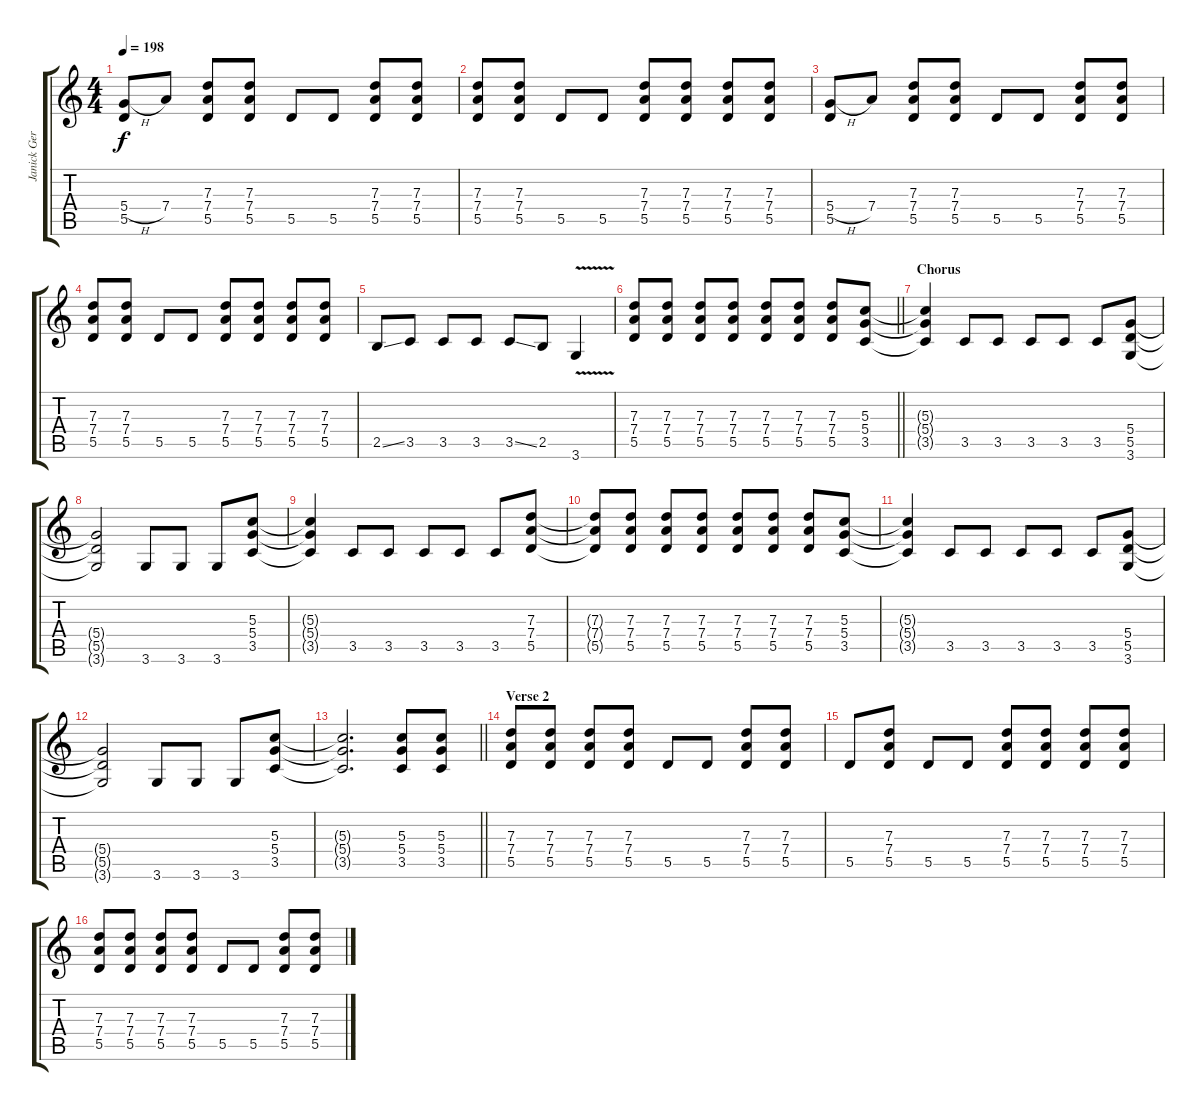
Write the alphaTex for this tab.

\track ("Janick Gers" "Janick Ger") {instrument distortionguitar}
\staff {score tabs}
\tuning (E4 B3 G3 D3 A2 E2) {hide}
\ts (4 4)
\tempo 198
\clef g2
\ks c
(5.4{h} 5.5).8{dy f} 7.4.8 (7.3 7.4 5.5).8 (7.3 7.4 5.5).8 5.5.8 5.5.8 (7.3 7.4 5.5).8 (7.3 7.4 5.5).8 |
(7.3 7.4 5.5).8 (7.3 7.4 5.5).8 5.5.8 5.5.8 (7.3 7.4 5.5).8 (7.3 7.4 5.5).8 (7.3 7.4 5.5).8 (7.3 7.4 5.5).8 |
(5.4{h} 5.5).8 7.4.8 (7.3 7.4 5.5).8 (7.3 7.4 5.5).8 5.5.8 5.5.8 (7.3 7.4 5.5).8 (7.3 7.4 5.5).8 |
(7.3 7.4 5.5).8 (7.3 7.4 5.5).8 5.5.8 5.5.8 (7.3 7.4 5.5).8 (7.3 7.4 5.5).8 (7.3 7.4 5.5).8 (7.3 7.4 5.5).8 |
2.5{ss}.8 3.5.8 3.5.8 3.5.8 3.5{ss}.8 2.5.8 3.6{v}.4 |
\barLineRight lightlight
(7.3 7.4 5.5).8 (7.3 7.4 5.5).8 (7.3 7.4 5.5).8 (7.3 7.4 5.5).8 (7.3 7.4 5.5).8 (7.3 7.4 5.5).8 (7.3 7.4 5.5).8 (5.3 5.4 3.5).8 |
\section ("" "Chorus")
(5.3{t} 5.4{t} 3.5{t}).4 3.5.8 3.5.8 3.5.8 3.5.8 3.5.8 (5.4 5.5 3.6).8 |
(5.4{t} 5.5{t} 3.6{t}).2 3.6.8 3.6.8 3.6.8 (5.3 5.4 3.5).8 |
(5.3{t} 5.4{t} 3.5{t}).4 3.5.8 3.5.8 3.5.8 3.5.8 3.5.8 (7.3 7.4 5.5).8 |
(7.3{t} 7.4{t} 5.5{t}).8 (7.3 7.4 5.5).8 (7.3 7.4 5.5).8 (7.3 7.4 5.5).8 (7.3 7.4 5.5).8 (7.3 7.4 5.5).8 (7.3 7.4 5.5).8 (5.3 5.4 3.5).8 |
(5.3{t} 5.4{t} 3.5{t}).4 3.5.8 3.5.8 3.5.8 3.5.8 3.5.8 (5.4 5.5 3.6).8 |
(5.4{t} 5.5{t} 3.6{t}).2 3.6.8 3.6.8 3.6.8 (5.3 5.4 3.5).8 |
\barLineRight lightlight
(5.3{t} 5.4{t} 3.5{t}).2{d} (5.3 5.4 3.5).8 (5.3 5.4 3.5).8 |
\section ("" "Verse 2")
(7.3 7.4 5.5).8 (7.3 7.4 5.5).8 (7.3 7.4 5.5).8 (7.3 7.4 5.5).8 5.5.8 5.5.8 (7.3 7.4 5.5).8 (7.3 7.4 5.5).8 |
5.5.8 (7.3 7.4 5.5).8 5.5.8 5.5.8 (7.3 7.4 5.5).8 (7.3 7.4 5.5).8 (7.3 7.4 5.5).8 (7.3 7.4 5.5).8 |
(7.3 7.4 5.5).8 (7.3 7.4 5.5).8 (7.3 7.4 5.5).8 (7.3 7.4 5.5).8 5.5.8 5.5.8 (7.3 7.4 5.5).8 (7.3 7.4 5.5).8
